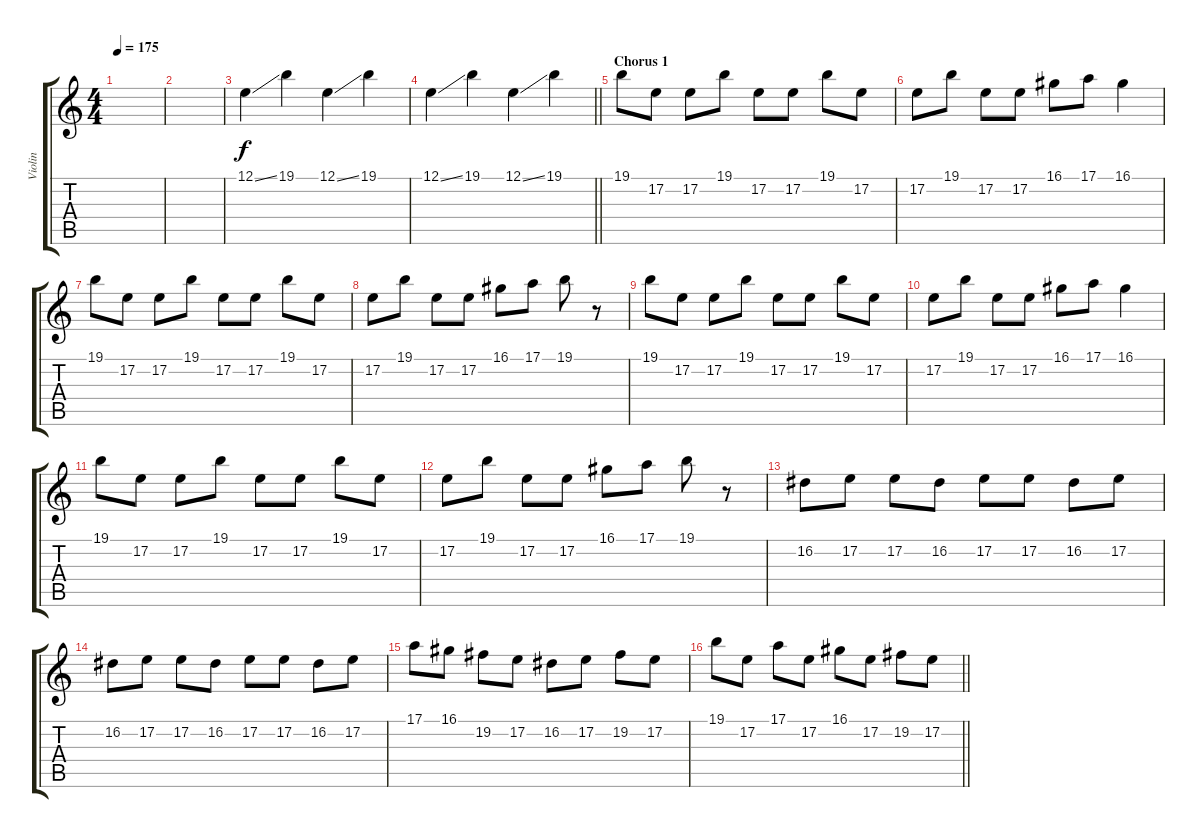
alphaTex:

\track ("Violin" "Violin") {instrument violin}
\staff {score tabs}
\tuning (E4 B3 G3 D3 A2 E2) {hide}
\ts (4 4)
\tempo 175
\clef g2
\ks c
|
|
12.1{ss}.4 19.1.4 12.1{ss}.4 19.1.4 |
\barLineRight lightlight
12.1{ss}.4 19.1.4 12.1{ss}.4 19.1.4 |
\section ("" "Chorus 1")
19.1.8 17.2.8 17.2.8 19.1.8 17.2.8 17.2.8 19.1.8 17.2.8 |
17.2.8 19.1.8 17.2.8 17.2.8 16.1.8 17.1.8 16.1.4 |
19.1.8 17.2.8 17.2.8 19.1.8 17.2.8 17.2.8 19.1.8 17.2.8 |
17.2.8 19.1.8 17.2.8 17.2.8 16.1.8 17.1.8 19.1.8 r.8 |
19.1.8 17.2.8 17.2.8 19.1.8 17.2.8 17.2.8 19.1.8 17.2.8 |
17.2.8 19.1.8 17.2.8 17.2.8 16.1.8 17.1.8 16.1.4 |
19.1.8 17.2.8 17.2.8 19.1.8 17.2.8 17.2.8 19.1.8 17.2.8 |
17.2.8 19.1.8 17.2.8 17.2.8 16.1.8 17.1.8 19.1.8 r.8 |
16.2.8 17.2.8 17.2.8 16.2.8 17.2.8 17.2.8 16.2.8 17.2.8 |
16.2.8 17.2.8 17.2.8 16.2.8 17.2.8 17.2.8 16.2.8 17.2.8 |
17.1.8 16.1.8 19.2.8 17.2.8 16.2.8 17.2.8 19.2.8 17.2.8 |
\barLineRight lightlight
19.1.8 17.2.8 17.1.8 17.2.8 16.1.8 17.2.8 19.2.8 17.2.8
